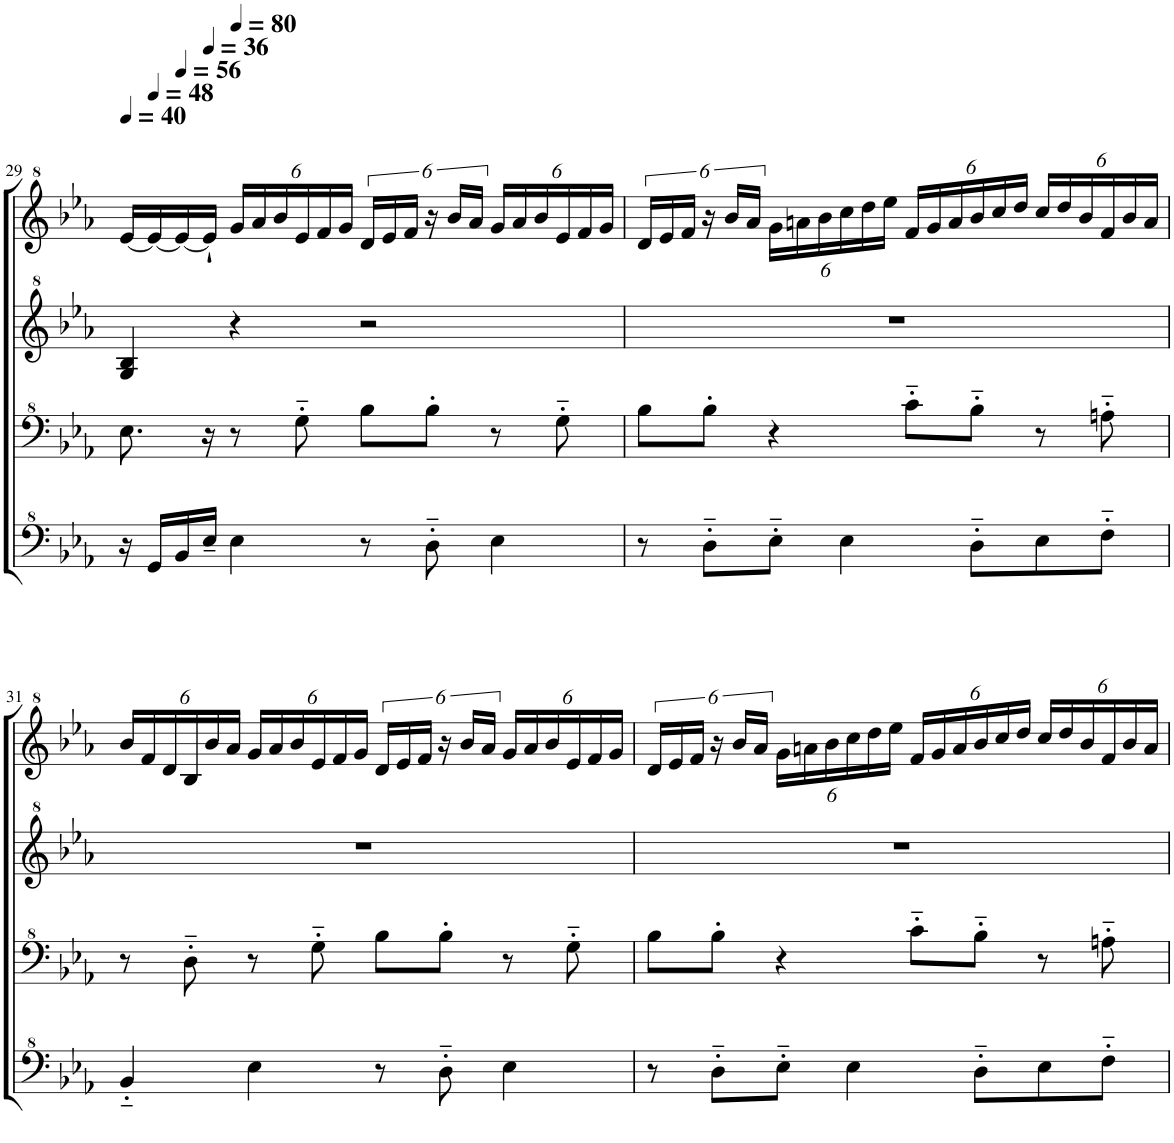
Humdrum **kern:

**kern	**kern	**kern	**kern
*part1	*part1	*part1	*part1
*staff4	*staff3	*staff2	*staff1
*I"Model III	*	*	*
!!LO:PB:g=z
*clefF^4	*clefF^4	*clefG^2	*clefG^2
*k[b-e-a-]	*k[b-e-a-]	*k[b-e-a-]	*k[b-e-a-]
*M4/4	*M4/4	*M4/4	*M4/4
*met(c)	*met(c)	*met(c)	*met(c)
*MM40	*MM40	*MM40	*MM40
=29	=29	=29	=29
16r	8.e-\	4g/ 4b-/	[16ee-/LL
*	*	*	*MM48
16G/LL	.	.	16ee-/_
*	*	*	*MM56
16B-/	.	.	16ee-/_
*	*	*	*MM36
16e-~/JJ	16r	.	16ee-`/JJ]
*	*	*	*Xbrackettup
*	*	*	*MM80
4e-\	8r	4r	24gg/LL
.	.	.	24aa-/
.	.	.	24bb-/
.	8g'~\	.	24ee-/
.	.	.	24ff/
.	.	.	24gg/JJ
*	*	*	*brackettup
8r	8b-\L	2r	24dd/LL
.	.	.	24ee-/
.	.	.	24ff/JJ
8d'~\	8b-'\J	.	24r
.	.	.	24bb-/LL
.	.	.	24aa-/JJ
*	*	*	*Xbrackettup
4e-\	8r	.	24gg/LL
.	.	.	24aa-/
.	.	.	24bb-/
.	8g'~\	.	24ee-/
.	.	.	24ff/
.	.	.	24gg/JJ
=30	=30	=30	=30
*	*	*	*brackettup
8r	8b-\L	1r	24dd/LL
.	.	.	24ee-/
.	.	.	24ff/JJ
8d'~\L	8b-'\J	.	24r
.	.	.	24bb-/LL
.	.	.	24aa-/JJ
*	*	*	*Xbrackettup
8e-'~\J	4r	.	24gg\LL
.	.	.	24aan\
.	.	.	24bb-\
4e-\	.	.	24ccc\
.	.	.	24ddd\
.	.	.	24eee-\JJ
.	8cc'~\L	.	24ff/LL
.	.	.	24gg/
.	.	.	24aa/
8d'~\L	8b-'~\J	.	24bb-/
.	.	.	24ccc/
.	.	.	24ddd/JJ
8e-\	8r	.	24ccc/LL
.	.	.	24ddd/
.	.	.	24bb-/
8f'~\J	8an'~\	.	24ff/
.	.	.	24bb-/
.	.	.	24aa/JJ
!!LO:LB:g=z
=31	=31	=31	=31
4B-'~/	8r	1r	24bb-/LL
.	.	.	24ff/
.	.	.	24dd/
.	8d'~\	.	24b-/
.	.	.	24bb-/
.	.	.	24aa-/JJ
4e-\	8r	.	24gg/LL
.	.	.	24aa-/
.	.	.	24bb-/
.	8g'~\	.	24ee-/
.	.	.	24ff/
.	.	.	24gg/JJ
*	*	*	*brackettup
8r	8b-\L	.	24dd/LL
.	.	.	24ee-/
.	.	.	24ff/JJ
8d'~\	8b-'\J	.	24r
.	.	.	24bb-/LL
.	.	.	24aa-/JJ
*	*	*	*Xbrackettup
4e-\	8r	.	24gg/LL
.	.	.	24aa-/
.	.	.	24bb-/
.	8g'~\	.	24ee-/
.	.	.	24ff/
.	.	.	24gg/JJ
=32	=32	=32	=32
*	*	*	*brackettup
8r	8b-\L	1r	24dd/LL
.	.	.	24ee-/
.	.	.	24ff/JJ
8d'~\L	8b-'\J	.	24r
.	.	.	24bb-/LL
.	.	.	24aa-/JJ
*	*	*	*Xbrackettup
8e-'~\J	4r	.	24gg\LL
.	.	.	24aan\
.	.	.	24bb-\
4e-\	.	.	24ccc\
.	.	.	24ddd\
.	.	.	24eee-\JJ
.	8cc'~\L	.	24ff/LL
.	.	.	24gg/
.	.	.	24aa/
8d'~\L	8b-'~\J	.	24bb-/
.	.	.	24ccc/
.	.	.	24ddd/JJ
8e-\	8r	.	24ccc/LL
.	.	.	24ddd/
.	.	.	24bb-/
8f'~\J	8an'~\	.	24ff/
.	.	.	24bb-/
.	.	.	24aa/JJ
=	=	=	=
*-	*-	*-	*-
